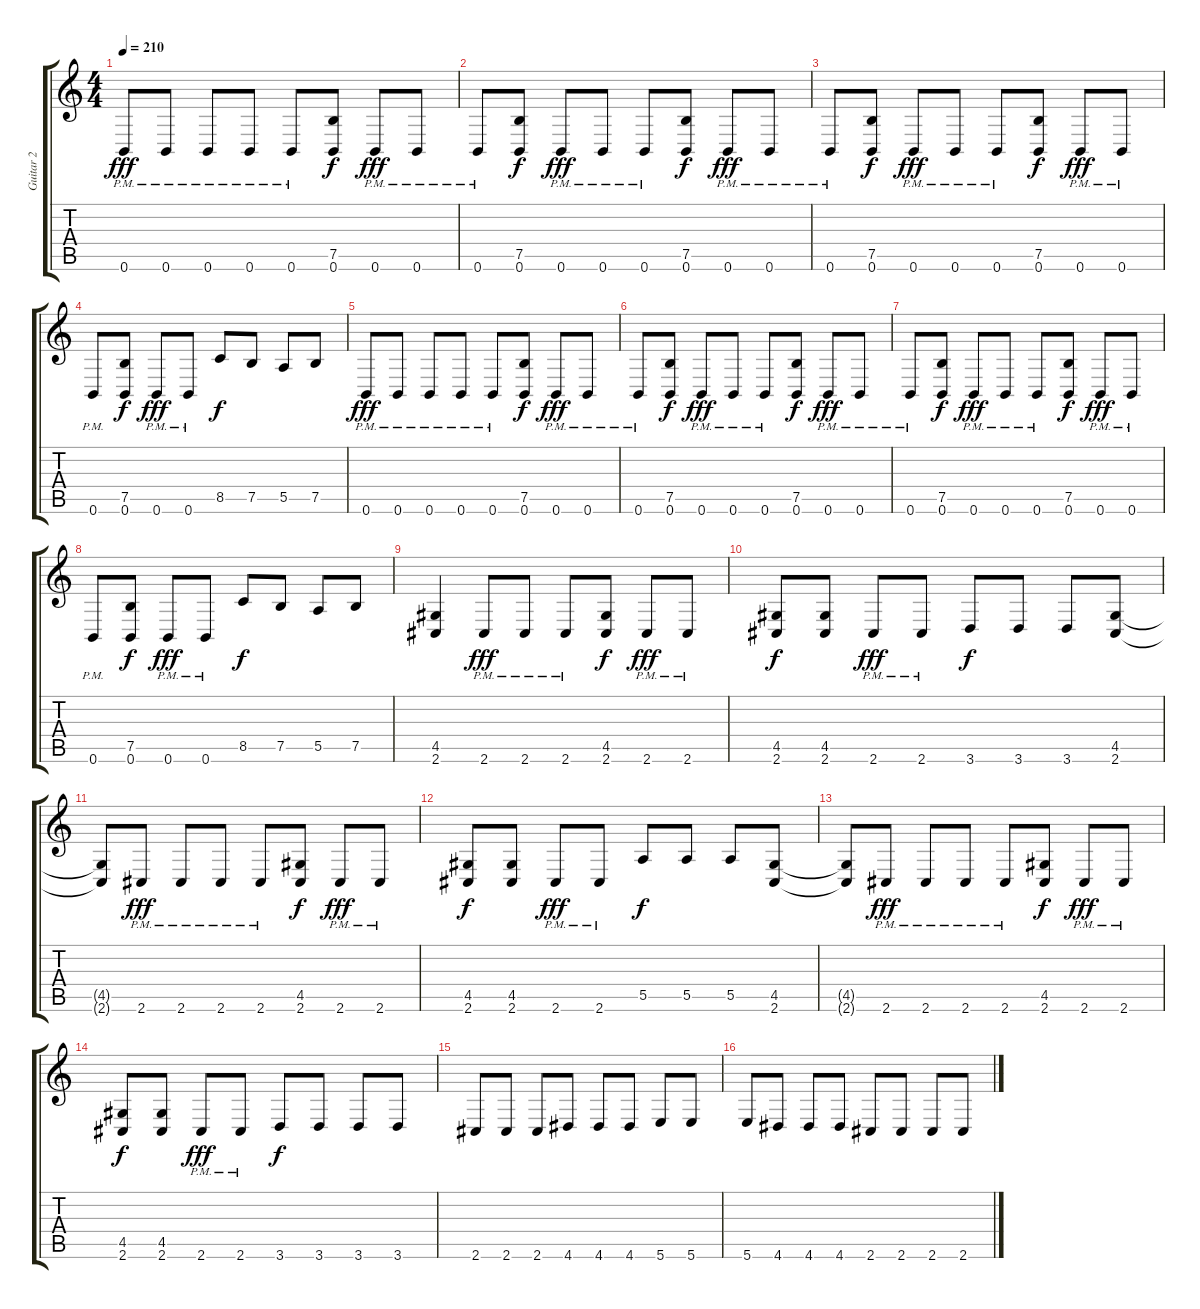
\track ("Guitar 2" "Guitar 2") {instrument distortionguitar}
\staff {score tabs}
\tuning (B3 Gb3 D3 A2 E2 B1) {hide}
\ts (4 4)
\tempo 210
\clef g2
\ks c
0.6{pm}.8{dy fff} 0.6{pm}.8 0.6{pm}.8 0.6{pm}.8 0.6{pm}.8 (7.5 0.6).8{dy f} 0.6{pm}.8{dy fff} 0.6{pm}.8 |
0.6{pm}.8 (7.5 0.6).8{dy f} 0.6{pm}.8{dy fff} 0.6{pm}.8 0.6{pm}.8 (7.5 0.6).8{dy f} 0.6{pm}.8{dy fff} 0.6{pm}.8 |
0.6{pm}.8 (7.5 0.6).8{dy f} 0.6{pm}.8{dy fff} 0.6{pm}.8 0.6{pm}.8 (7.5 0.6).8{dy f} 0.6{pm}.8{dy fff} 0.6{pm}.8 |
0.6{pm}.8 (7.5 0.6).8{dy f} 0.6{pm}.8{dy fff} 0.6{pm}.8 8.5.8{dy f} 7.5.8 5.5.8 7.5.8 |
0.6{pm}.8{dy fff} 0.6{pm}.8 0.6{pm}.8 0.6{pm}.8 0.6{pm}.8 (7.5 0.6).8{dy f} 0.6{pm}.8{dy fff} 0.6{pm}.8 |
0.6{pm}.8 (7.5 0.6).8{dy f} 0.6{pm}.8{dy fff} 0.6{pm}.8 0.6{pm}.8 (7.5 0.6).8{dy f} 0.6{pm}.8{dy fff} 0.6{pm}.8 |
0.6{pm}.8 (7.5 0.6).8{dy f} 0.6{pm}.8{dy fff} 0.6{pm}.8 0.6{pm}.8 (7.5 0.6).8{dy f} 0.6{pm}.8{dy fff} 0.6{pm}.8 |
0.6{pm}.8 (7.5 0.6).8{dy f} 0.6{pm}.8{dy fff} 0.6{pm}.8 8.5.8{dy f} 7.5.8 5.5.8 7.5.8 |
(4.5 2.6).4 2.6{pm}.8{dy fff} 2.6{pm}.8 2.6{pm}.8 (4.5 2.6).8{dy f} 2.6{pm}.8{dy fff} 2.6{pm}.8 |
(4.5 2.6).8{dy f} (4.5 2.6).8 2.6{pm}.8{dy fff} 2.6{pm}.8 3.6.8{dy f} 3.6.8 3.6.8 (4.5 2.6).8 |
(4.5{t} 2.6{t}).8 2.6{pm}.8{dy fff} 2.6{pm}.8 2.6{pm}.8 2.6{pm}.8 (4.5 2.6).8{dy f} 2.6{pm}.8{dy fff} 2.6{pm}.8 |
(4.5 2.6).8{dy f} (4.5 2.6).8 2.6{pm}.8{dy fff} 2.6{pm}.8 5.5.8{dy f} 5.5.8 5.5.8 (4.5 2.6).8 |
(4.5{t} 2.6{t}).8 2.6{pm}.8{dy fff} 2.6{pm}.8 2.6{pm}.8 2.6{pm}.8 (4.5 2.6).8{dy f} 2.6{pm}.8{dy fff} 2.6{pm}.8 |
(4.5 2.6).8{dy f} (4.5 2.6).8 2.6{pm}.8{dy fff} 2.6{pm}.8 3.6.8{dy f} 3.6.8 3.6.8 3.6.8 |
2.6.8 2.6.8 2.6.8 4.6.8 4.6.8 4.6.8 5.6.8 5.6.8 |
5.6.8 4.6.8 4.6.8 4.6.8 2.6.8 2.6.8 2.6.8 2.6.8
